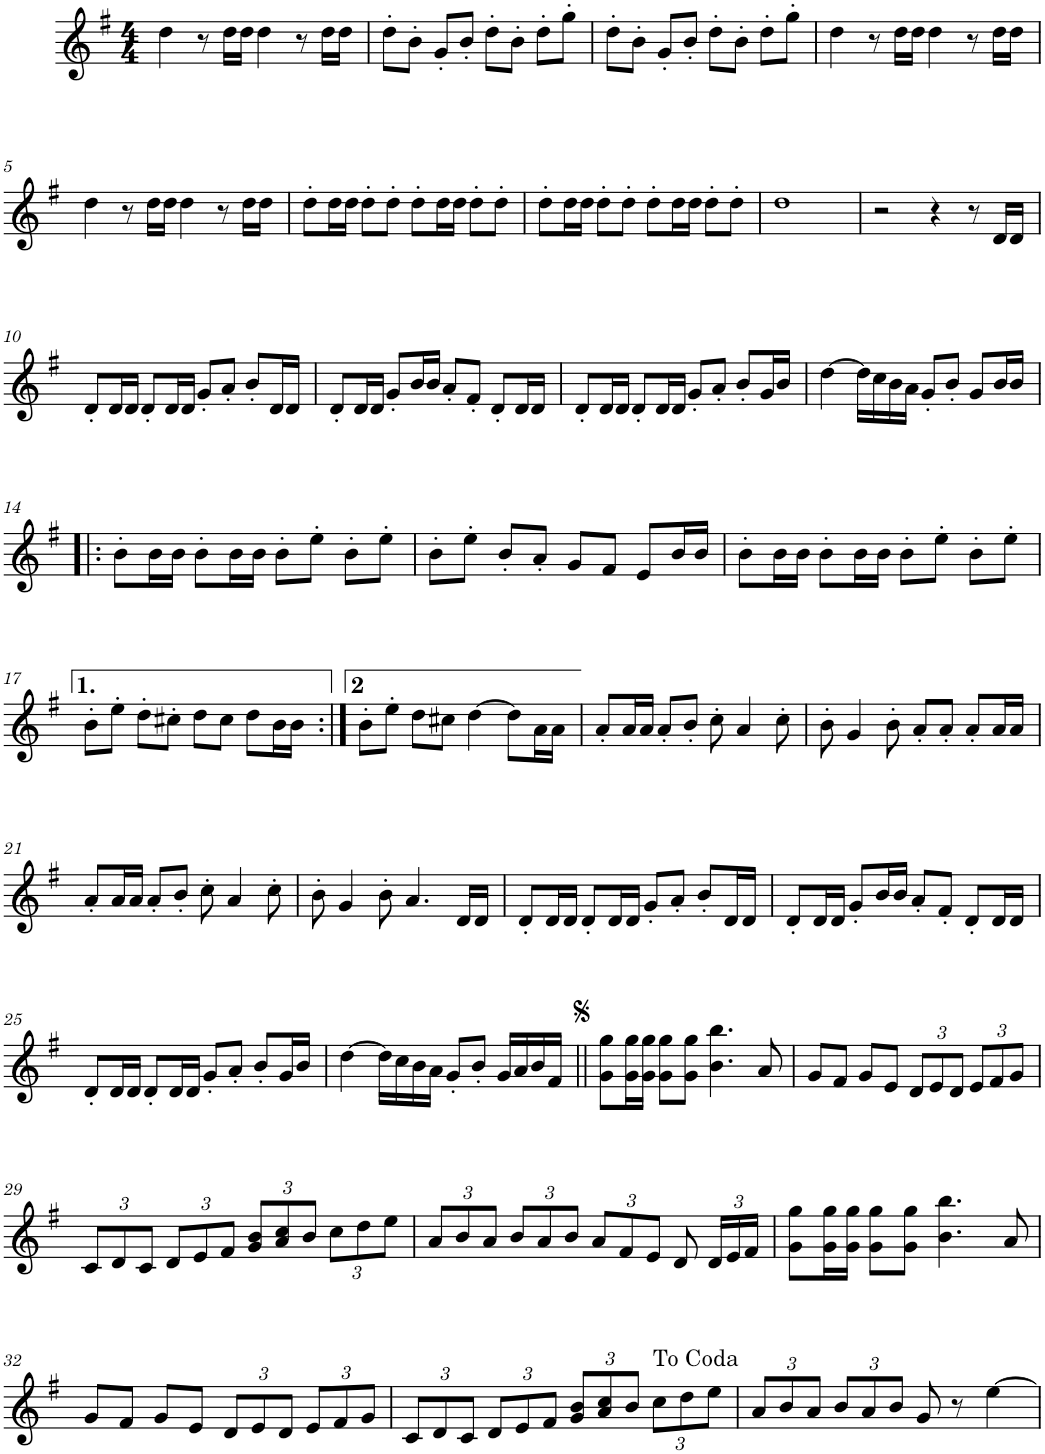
**kern
*part1
*staff1
*I"Trompete
*I'Tpt.
*clefG2
*Trd1c2
*k[f#]
*M4/4
=1
4dd\
8r
16dd\LL
16dd\JJ
4dd\
8r
16dd\LL
16dd\JJ
=2
8dd'\L
8b'\J
8g'/L
8b'/J
8dd'\L
8b'\J
8dd'\L
8gg'\J
=3
8dd'\L
8b'\J
8g'/L
8b'/J
8dd'\L
8b'\J
8dd'\L
8gg'\J
=4
4dd\
8r
16dd\LL
16dd\JJ
4dd\
8r
16dd\LL
16dd\JJ
!!LO:LB:g=z
=5
4dd\
8r
16dd\LL
16dd\JJ
4dd\
8r
16dd\LL
16dd\JJ
=6
8dd'\L
16dd\L
16dd\JJ
8dd'\L
8dd'\J
8dd'\L
16dd\L
16dd\JJ
8dd'\L
8dd'\J
=7
8dd'\L
16dd\L
16dd\JJ
8dd'\L
8dd'\J
8dd'\L
16dd\L
16dd\JJ
8dd'\L
8dd'\J
=8
1dd
=9
2r
4r
8r
16d/LL
16d/JJ
!!LO:LB:g=z
=10
8d'/L
16d/L
16d/JJ
8d'/L
16d/L
16d/JJ
8g'/L
8a'/J
8b'/L
16d/L
16d/JJ
=11
8d'/L
16d/L
16d/JJ
8g'/L
16b/L
16b/JJ
8a'/L
8f#'/J
8d'/L
16d/L
16d/JJ
=12
8d'/L
16d/L
16d/JJ
8d'/L
16d/L
16d/JJ
8g'/L
8a'/J
8b'/L
16g/L
16b/JJ
=13
[4dd\
16dd\LL]
16cc\
16b\
16a\JJ
8g'/L
8b'/J
8g/L
16b/L
16b/JJ
!!LO:LB:g=z
=14!|:
8b'\L
16b\L
16b\JJ
8b'\L
16b\L
16b\JJ
8b'\L
8ee'\J
8b'\L
8ee'\J
=15
8b'\L
8ee'\J
8b'/L
8a'/J
8g/L
8f#/J
8e/L
16b/L
16b/JJ
=16
8b'\L
16b\L
16b\JJ
8b'\L
16b\L
16b\JJ
8b'\L
8ee'\J
8b'\L
8ee'\J
!!LO:LB:g=z
=17
8b'\L
8ee'\J
8dd'\L
8cc#X'\J
8dd\L
8cc#\J
8dd\L
16b\L
16b\JJ
=18:|!
8b'\L
8ee'\J
8dd\L
8cc#X\J
[4dd\
8dd\L]
16a\L
16a\JJ
=19
8a'/L
16a/L
16a/JJ
8a'/L
8b'/J
8cc'\
4a/
8cc'\
=20
8b'\
4g/
8b'\
8a'/L
8a'/J
8a'/L
16a/L
16a/JJ
!!LO:LB:g=z
=21
8a'/L
16a/L
16a/JJ
8a'/L
8b'/J
8cc'\
4a/
8cc'\
=22
8b'\
4g/
8b'\
4.a/
16d/LL
16d/JJ
=23
8d'/L
16d/L
16d/JJ
8d'/L
16d/L
16d/JJ
8g'/L
8a'/J
8b'/L
16d/L
16d/JJ
=24
8d'/L
16d/L
16d/JJ
8g'/L
16b/L
16b/JJ
8a'/L
8f#'/J
8d'/L
16d/L
16d/JJ
!!LO:LB:g=z
=25
8d'/L
16d/L
16d/JJ
8d'/L
16d/L
16d/JJ
8g'/L
8a'/J
8b'/L
16g/L
16b/JJ
=26
[4dd\
16dd\LL]
16cc\
16b\
16a\JJ
8g'/L
8b'/J
16g/LL
16a/
16b/
16f#/JJ
=27||
8g\ 8gg\L
16g\ 16gg\L
16g\ 16gg\JJ
8g\ 8gg\L
8g\ 8gg\J
4.b\ 4.bb\
8a/
=28
8g/L
8f#/J
8g/L
8e/J
*Xbrackettup
12d/L
12e/
12d/J
12e/L
12f#/
12g/J
!!LO:LB:g=z
=29
12c/L
12d/
12c/J
12d/L
12e/
12f#/J
12g/ 12b/L
12a/ 12cc/
12b/J
12cc\L
12dd\
12ee\J
=30
12a/L
12b/
12a/J
12b/L
12a/
12b/J
12a/L
12f#/
12e/J
8d/
24d/LL
24e/
24f#/JJ
=31
8g\ 8gg\L
16g\ 16gg\L
16g\ 16gg\JJ
8g\ 8gg\L
8g\ 8gg\J
4.b\ 4.bb\
8a/
!!LO:LB:g=z
=32
8g/L
8f#/J
8g/L
8e/J
12d/L
12e/
12d/J
12e/L
12f#/
12g/J
=33
12c/L
12d/
12c/J
12d/L
12e/
12f#/J
12g/ 12b/L
12a/ 12cc/
12b/J
12cc\L
12dd\
12ee\J
=34
12a/L
12b/
12a/J
12b/L
12a/
12b/J
8g/
8r
[4ee\
=
*-
